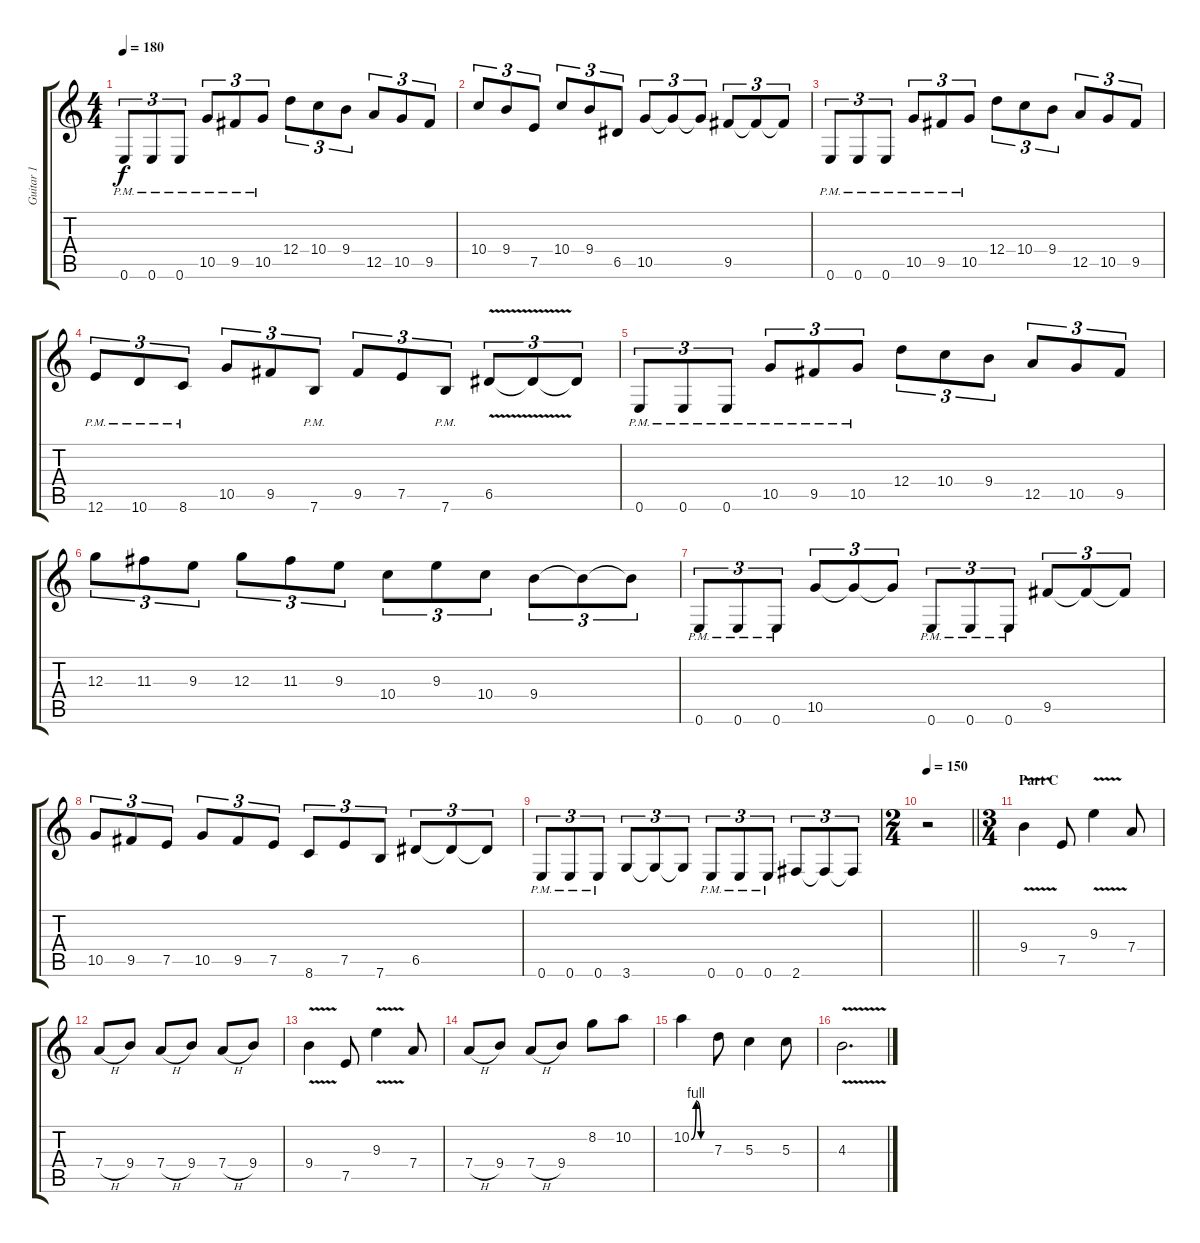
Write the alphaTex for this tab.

\track ("Guitar 1" "Guitar 1") {instrument overdrivenguitar}
\staff {score tabs}
\tuning (E4 B3 G3 D3 A2 E2) {hide}
\ts (4 4)
\tempo 180
\clef g2
\ks c
0.6{pm}.8{tu (3 2) dy f} 0.6{pm}.8{tu (3 2)} 0.6{pm}.8{tu (3 2)} 10.5{pm}.8{tu (3 2)} 9.5{pm}.8{tu (3 2)} 10.5{pm}.8{tu (3 2)} 12.4.8{tu (3 2)} 10.4.8{tu (3 2)} 9.4.8{tu (3 2)} 12.5.8{tu (3 2)} 10.5.8{tu (3 2)} 9.5.8{tu (3 2)} |
10.4.8{tu (3 2)} 9.4.8{tu (3 2)} 7.5.8{tu (3 2)} 10.4.8{tu (3 2)} 9.4.8{tu (3 2)} 6.5.8{tu (3 2)} 10.5.8{tu (3 2)} 10.5{t}.8{tu (3 2)} 10.5{t}.8{tu (3 2)} 9.5.8{tu (3 2)} 9.5{t}.8{tu (3 2)} 9.5{t}.8{tu (3 2)} |
0.6{pm}.8{tu (3 2)} 0.6{pm}.8{tu (3 2)} 0.6{pm}.8{tu (3 2)} 10.5{pm}.8{tu (3 2)} 9.5{pm}.8{tu (3 2)} 10.5{pm}.8{tu (3 2)} 12.4.8{tu (3 2)} 10.4.8{tu (3 2)} 9.4.8{tu (3 2)} 12.5.8{tu (3 2)} 10.5.8{tu (3 2)} 9.5.8{tu (3 2)} |
12.6{pm}.8{tu (3 2)} 10.6{pm}.8{tu (3 2)} 8.6{pm}.8{tu (3 2)} 10.5.8{tu (3 2)} 9.5.8{tu (3 2)} 7.6{pm}.8{tu (3 2)} 9.5.8{tu (3 2)} 7.5.8{tu (3 2)} 7.6{pm}.8{tu (3 2)} 6.5{v}.8{tu (3 2)} 6.5{t}.8{tu (3 2)} 6.5{t}.8{tu (3 2)} |
0.6{pm}.8{tu (3 2)} 0.6{pm}.8{tu (3 2)} 0.6{pm}.8{tu (3 2)} 10.5{pm}.8{tu (3 2)} 9.5{pm}.8{tu (3 2)} 10.5{pm}.8{tu (3 2)} 12.4.8{tu (3 2)} 10.4.8{tu (3 2)} 9.4.8{tu (3 2)} 12.5.8{tu (3 2)} 10.5.8{tu (3 2)} 9.5.8{tu (3 2)} |
12.3.8{tu (3 2)} 11.3.8{tu (3 2)} 9.3.8{tu (3 2)} 12.3.8{tu (3 2)} 11.3.8{tu (3 2)} 9.3.8{tu (3 2)} 10.4.8{tu (3 2)} 9.3.8{tu (3 2)} 10.4.8{tu (3 2)} 9.4.8{tu (3 2)} 9.4{t}.8{tu (3 2)} 9.4{t}.8{tu (3 2)} |
0.6{pm}.8{tu (3 2)} 0.6{pm}.8{tu (3 2)} 0.6{pm}.8{tu (3 2)} 10.5.8{tu (3 2)} 10.5{t}.8{tu (3 2)} 10.5{t}.8{tu (3 2)} 0.6{pm}.8{tu (3 2)} 0.6{pm}.8{tu (3 2)} 0.6{pm}.8{tu (3 2)} 9.5.8{tu (3 2)} 9.5{t}.8{tu (3 2)} 9.5{t}.8{tu (3 2)} |
10.5.8{tu (3 2)} 9.5.8{tu (3 2)} 7.5.8{tu (3 2)} 10.5.8{tu (3 2)} 9.5.8{tu (3 2)} 7.5.8{tu (3 2)} 8.6.8{tu (3 2)} 7.5.8{tu (3 2)} 7.6.8{tu (3 2)} 6.5.8{tu (3 2)} 6.5{t}.8{tu (3 2)} 6.5{t}.8{tu (3 2)} |
0.6{pm}.8{tu (3 2)} 0.6{pm}.8{tu (3 2)} 0.6{pm}.8{tu (3 2)} 3.6.8{tu (3 2)} 3.6{t}.8{tu (3 2)} 3.6{t}.8{tu (3 2)} 0.6{pm}.8{tu (3 2)} 0.6{pm}.8{tu (3 2)} 0.6{pm}.8{tu (3 2)} 2.6.8{tu (3 2)} 2.6{t}.8{tu (3 2)} 2.6{t}.8{tu (3 2)} |
\ts (2 4)
\tempo 150
\barLineRight lightlight
r.2 |
\ts (3 4)
\section ("" "Part C")
9.4{v}.4 7.5.8 9.3{v}.4 7.4.8 |
7.4{h}.8 9.4.8 7.4{h}.8 9.4.8 7.4{h}.8 9.4.8 |
9.4{v}.4 7.5.8 9.3{v}.4 7.4.8 |
7.4{h}.8 9.4.8 7.4{h}.8 9.4.8 8.2.8 10.2.8 |
10.2{be (custom 0 0 15 4 30 0 60 0)}.4 7.3.8 5.3.4 5.3.8 |
4.3{v}.2{d}
